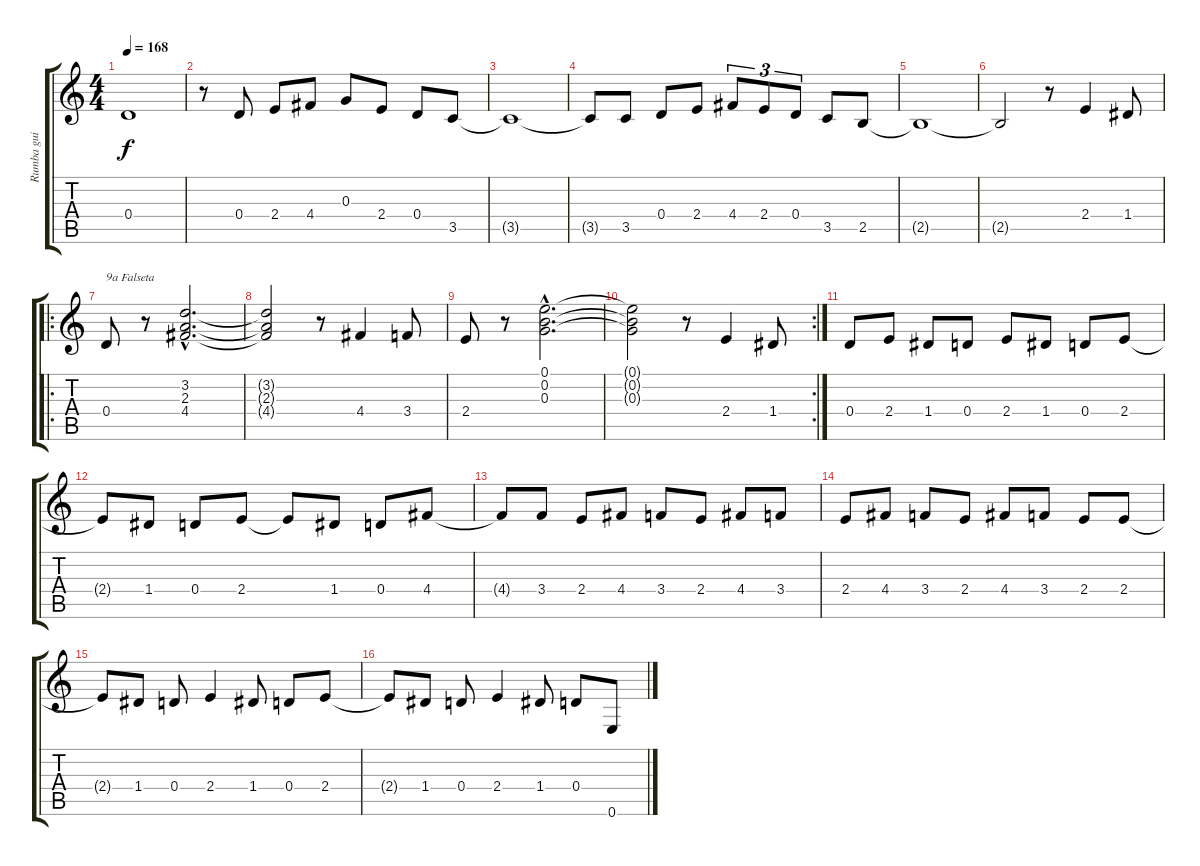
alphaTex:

\track (" Rumba guitara" " Rumba gui") {instrument acousticguitarnylon}
\staff {score tabs}
\tuning (E4 B3 G3 D3 A2 E2) {hide}
\ts (4 4)
\tempo 168
\clef g2
\ks c
0.4{t}.1{dy f} |
r.8 0.4.8 2.4.8 4.4.8 0.3.8 2.4.8 0.4.8 3.5.8 |
3.5{t}.1 |
3.5{t}.8 3.5.8 0.4.8 2.4.8 4.4.8{tu (3 2)} 2.4.8{tu (3 2)} 0.4.8{tu (3 2)} 3.5.8 2.5.8 |
2.5{t}.1 |
2.5{t}.2 r.8 2.4.4 1.4.8 |
\ro
0.4.8{txt "9a Falseta"} r.8 (3.2{hac} 2.3{hac} 4.4{hac}).2{d} |
(3.2{t} 2.3{t} 4.4{t}).2 r.8 4.4.4 3.4.8 |
2.4.8 r.8 (0.1{hac} 0.2{hac} 0.3{hac}).2{d} |
\rc 2
(0.1{t} 0.2{t} 0.3{t}).2 r.8 2.4.4 1.4.8 |
0.4.8 2.4.8 1.4.8 0.4.8 2.4.8 1.4.8 0.4.8 2.4.8 |
2.4{t}.8 1.4.8 0.4.8 2.4.8 2.4{t}.8 1.4.8 0.4.8 4.4.8 |
4.4{t}.8 3.4.8 2.4.8 4.4.8 3.4.8 2.4.8 4.4.8 3.4.8 |
2.4.8 4.4.8 3.4.8 2.4.8 4.4.8 3.4.8 2.4.8 2.4.8 |
2.4{t}.8 1.4.8 0.4.8 2.4.4 1.4.8 0.4.8 2.4.8 |
2.4{t}.8 1.4.8 0.4.8 2.4.4 1.4.8 0.4.8 0.6.8
